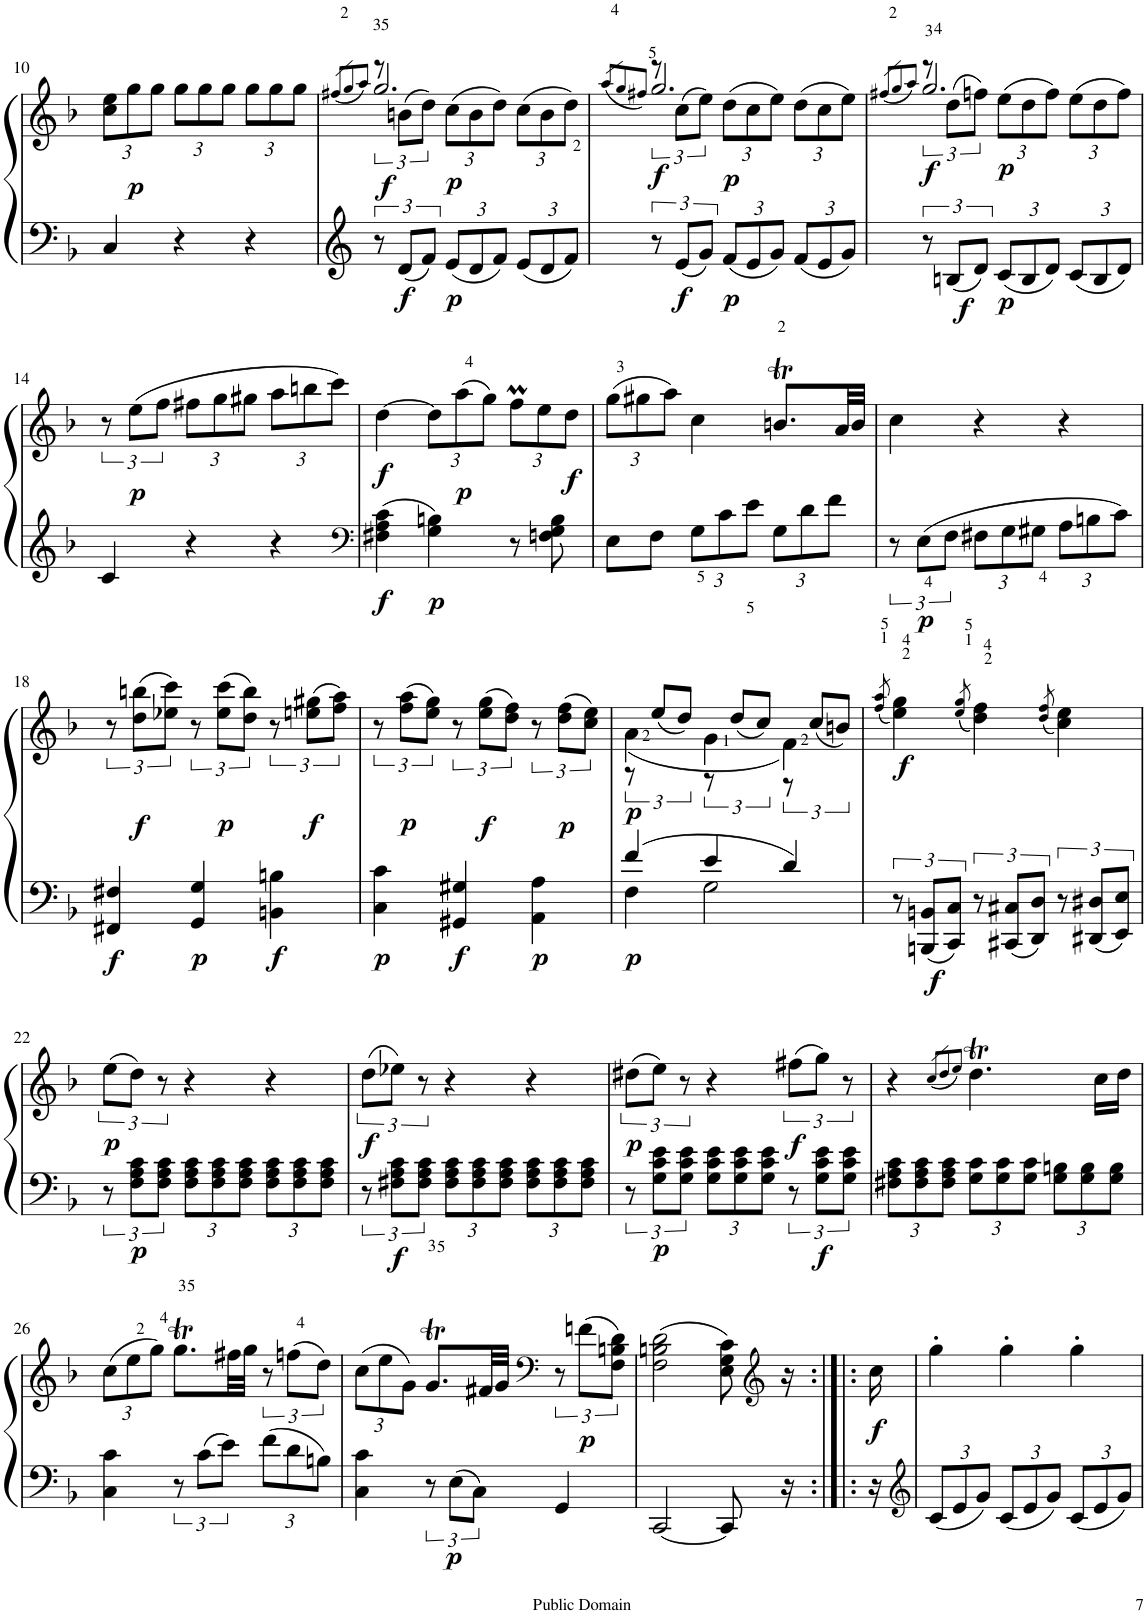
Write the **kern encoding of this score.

**kern	**kern	**dynam
*part1	*part1	*part1
*staff2	*staff1	*staff1/2
*I"Piano	*	*
*I'Pno.	*	*
!!LO:PB:g=z
*clefF4	*clefG2	*
*k[b-]	*k[b-]	*
*M3/4	*M3/4	*
*	*Xbrackettup	*
=10	=10	=10
4C/	12cc\ 12ee\L	.
!	!	!LO:DY:b
.	12gg\	p
.	12gg\J	.
4r	12gg\L	.
.	12gg\	.
.	12gg\J	.
4r	12gg\L	.
.	12gg\	.
.	12gg\J	.
=11	=11	=11
*	*^	*
.	.	(<8qff#X/L	.
.	.	8qgg/	.
.	.	8qaa/J)	.
*	*v	*v	*
*	*brackettup	*
*	*^	*
!	!	!	!LO:DY:b
12r	12r	2.gg/	f
!	!	!	!LO:DY:b=2
12d/L	(>12bn\L	.	f
12f/J	12dd\J)	.	.
*Xbrackettup	*Xbrackettup	*	*
!	!	!	!LO:DY:b=2
!	!	!	!LO:DY:n=1:b
12e/L	(>12cc\L	.	p p
12d/	12b\	.	.
12f/J	12dd\J)	.	.
12e/L	(>12cc\L	.	.
12d/	12b\	.	.
12f/J	12dd\J)	.	.
=12	=12	=12	=12
.	.	(8qaa/L	.
.	.	8qgg/	.
.	.	8qff#X/J)	.
*brackettup	*brackettup	*	*
!	!	!	!LO:DY:b
12r	12r	2.gg/	f
!	!	!	!LO:DY:b=2
12e/L	(>12cc\L	.	f
12g/J	12ee\J)	.	.
*Xbrackettup	*Xbrackettup	*	*
!	!	!	!LO:DY:b=2
!	!	!	!LO:DY:n=1:b
12f/L	(>12dd\L	.	p p
12e/	12cc\	.	.
12g/J	12ee\J)	.	.
12f/L	(>12dd\L	.	.
12e/	12cc\	.	.
12g/J	12ee\J)	.	.
=13	=13	=13	=13
.	.	(8qff#X/L	.
.	.	8qgg/	.
.	.	8qaa/J)	.
*brackettup	*brackettup	*	*
!	!	!	!LO:DY:b
12r	12r	2.gg/	f
!	!	!	!LO:DY:b=2
12Bn/L	(>12dd\L	.	f
12d/J	12ffn\J)	.	.
*Xbrackettup	*Xbrackettup	*	*
!	!	!	!LO:DY:b=2
!	!	!	!LO:DY:n=1:b
12c/L	(>12ee\L	.	p p
12B/	12dd\	.	.
12d/J	12ff\J)	.	.
12c/L	(>12ee\L	.	.
12B/	12dd\	.	.
12d/J	12ff\J)	.	.
*	*v	*v	*
!!LO:LB:g=z
=14	=14	=14
*	*brackettup	*
4c/	12r	.
!	!	!LO:DY:b
.	(12ee\L	p
.	12ff\J	.
*	*Xbrackettup	*
4r	12ff#X\L	.
.	12gg\	.
.	12gg#X\J	.
4r	12aa\L	.
.	12bbn\	.
.	12ccc\J)	.
=15	=15	=15
*clefF4	*	*
!	!	!LO:DY:b=2
!	!	!LO:DY:n=1:b
4F#X\ 4A\ 4c\	[4dd\	f f
!	!	!LO:DY:n=2:b=2
4G\ 4Bn\	12dd\L]	p
!	!	!LO:DY:n=3:b
.	(12aa\	p
.	12gg\J)	.
8r	12ffM\L	.
.	12ee\	.
8Fn\ 8G\ 8B\	.	.
!	!	!LO:DY:n=4:b
.	12dd\J	f
=16	=16	=16
8E\L	(12gg\L	.
.	12gg#X\	.
8F\J	.	.
.	12aa\J)	.
12G\L	4cc\	.
12c\	.	.
12e\J	.	.
12G\L	8.bnt/L	.
12d\	.	.
12f\J	.	.
.	32a/LL	.
.	32b/JJJ	.
=17	=17	=17
*brackettup	*	*
12r	4cc\	.
!	!	!LO:DY:b=2
12E\L	.	p
12F\J	.	.
*Xbrackettup	*	*
12F#X\L	4r	.
12G\	.	.
12G#X\J	.	.
12A\L	4r	.
12Bn\	.	.
12c\J	.	.
!!LO:LB:g=z
=18	=18	=18
*	*brackettup	*
!	!	!LO:DY:b=2
4FF#X/ 4F#X/	12r	f
!	!	!LO:DY:b
.	(12dd\ 12bbn\L	f
.	12ee-X\ 12ccc\J)	.
!	!	!LO:DY:b=2
4GG/ 4G/	12r	p
!	!	!LO:DY:b
.	(12ee-\ 12ccc\L	p
.	12dd\ 12bb\J)	.
!	!	!LO:DY:b=2
4BBn\ 4Bn\	12r	f
!	!	!LO:DY:b
.	(12een\ 12gg#X\L	f
.	12ff\ 12aa\J)	.
=19	=19	=19
!	!	!LO:DY:b=2
4C\ 4c\	12r	p
!	!	!LO:DY:b
.	(12ff\ 12aa\L	p
.	12ee\ 12gg\J)	.
!	!	!LO:DY:b=2
4GG#X/ 4G#X/	12r	f
!	!	!LO:DY:b
.	(12ee\ 12gg\L	f
.	12dd\ 12ff\J)	.
!	!	!LO:DY:b=2
4AA\ 4A\	12r	p
!	!	!LO:DY:b
.	(12dd\ 12ff\L	p
.	12cc\ 12ee\J)	.
=20	=20	=20
*^	*^	*
!	!	!	!	!LO:DY:b=2
!	!	!	!	!LO:DY:n=1:b
4F\	4f/	(<4a\	12r	p p
.	.	.	(<12ee/L	.
.	.	.	12dd/J)	.
2G\	4e/	4g\	12r	.
.	.	.	(<12dd/L	.
.	.	.	12cc/J)	.
.	4d/	4f\)	12r	.
.	.	.	(<12cc/L	.
.	.	.	12bn/J)	.
*v	*v	*	*	*
*	*v	*v	*
=21	=21	=21
.	(8qff/ 8qaa/	.
*brackettup	*	*
!	!	!LO:DY:b
12r	4ee\ 4gg\)	f
!	!	!LO:DY:b=2
12BBBn/ 12BBn/L	.	f
12CC/ 12C/J	.	.
.	(8qee/ 8qgg/	.
12r	4dd\ 4ff\)	.
12CC#X/ 12C#X/L	.	.
12DD/ 12D/J	.	.
.	(8qdd/ 8qff/	.
12r	4cc\ 4ee\)	.
12DD#X/ 12D#X/L	.	.
12EE/ 12E/J	.	.
!!LO:LB:g=z
=22	=22	=22
!	!	!LO:DY:b
12r	(12ee\L	p
!	!	!LO:DY:b=2
12F\ 12A\ 12c\L	12dd\J)	p
12F\ 12A\ 12c\J	12r	.
*Xbrackettup	*	*
12F\ 12A\ 12c\L	4r	.
12F\ 12A\ 12c\	.	.
12F\ 12A\ 12c\J	.	.
12F\ 12A\ 12c\L	4r	.
12F\ 12A\ 12c\	.	.
12F\ 12A\ 12c\J	.	.
=23	=23	=23
*brackettup	*	*
!	!	!LO:DY:b
12r	(12dd\L	f
!	!	!LO:DY:b=2
12F#X\ 12A\ 12c\L	12ee-X\J)	f
12F#\ 12A\ 12c\J	12r	.
*Xbrackettup	*	*
12F#\ 12A\ 12c\L	4r	.
12F#\ 12A\ 12c\	.	.
12F#\ 12A\ 12c\J	.	.
12F#\ 12A\ 12c\L	4r	.
12F#\ 12A\ 12c\	.	.
12F#\ 12A\ 12c\J	.	.
=24	=24	=24
*brackettup	*	*
!	!	!LO:DY:b
12r	(12dd#X\L	p
!	!	!LO:DY:b=2
12G\ 12c\ 12e\L	12ee\J)	p
12G\ 12c\ 12e\J	12r	.
*Xbrackettup	*	*
12G\ 12c\ 12e\L	4r	.
12G\ 12c\ 12e\	.	.
12G\ 12c\ 12e\J	.	.
*brackettup	*	*
!	!	!LO:DY:b
12r	(12ff#X\L	f
!	!	!LO:DY:b=2
12G\ 12c\ 12e\L	12gg\J)	f
12G\ 12c\ 12e\J	12r	.
=25	=25	=25
*Xbrackettup	*	*
12F#X\ 12A\ 12c\L	4r	.
12F#\ 12A\ 12c\	.	.
12F#\ 12A\ 12c\J	.	.
.	(8qcc/L	.
.	8qdd/	.
.	8qee/J)	.
12G\ 12c\L	4.ddT\	.
12G\ 12c\	.	.
12G\ 12c\J	.	.
12G\ 12Bn\L	.	.
12G\ 12B\	.	.
.	16cc\LL	.
12G\ 12B\J	.	.
.	16dd\JJ	.
!!LO:LB:g=z
=26	=26	=26
*	*Xbrackettup	*
4C\ 4c\	(12cc\L	.
.	12ee\	.
.	12gg\J)	.
*brackettup	*	*
12r	8.ggT\L	.
12c\L	.	.
12e\J	.	.
.	32ff#X\LL	.
.	32gg\JJJ	.
*Xbrackettup	*brackettup	*
12f\L	12r	.
12d\	(12ffn\L	.
12Bn\J	12dd\J)	.
=27	=27	=27
*	*Xbrackettup	*
4C\ 4c\	(12cc\L	.
.	12ee\	.
.	12g\J)	.
*brackettup	*	*
12r	8.gT/L	.
!	!	!LO:DY:b=2
12E\L	.	p
12C\J	.	.
.	32f#X/LL	.
.	32g/JJJ	.
*	*clefF4	*
*	*brackettup	*
4GG/	12r	.
!	!	!LO:DY:b
.	(12fn\L	p
.	12F\ 12Bn\ 12d\J)	.
=28	=28	=28
[2CC/	(2F\ 2Bn\ 2d\	.
8CC/]	8E\ 8G\ 8c\)	.
*	*clefG2	*
16r	16r	.
=28X2:|!|:	=28X2:|!|:	=28X2:|!|:
!	!	!LO:DY:b
16r	16cc\	f
=29	=29	=29
*clefG2	*	*
*Xbrackettup	*	*
12c/L	4gg'\	.
12e/	.	.
12g/J	.	.
12c/L	4gg'\	.
12e/	.	.
12g/J	.	.
12c/L	4gg'\	.
12e/	.	.
12g/J	.	.
=	=	=
*-	*-	*-
